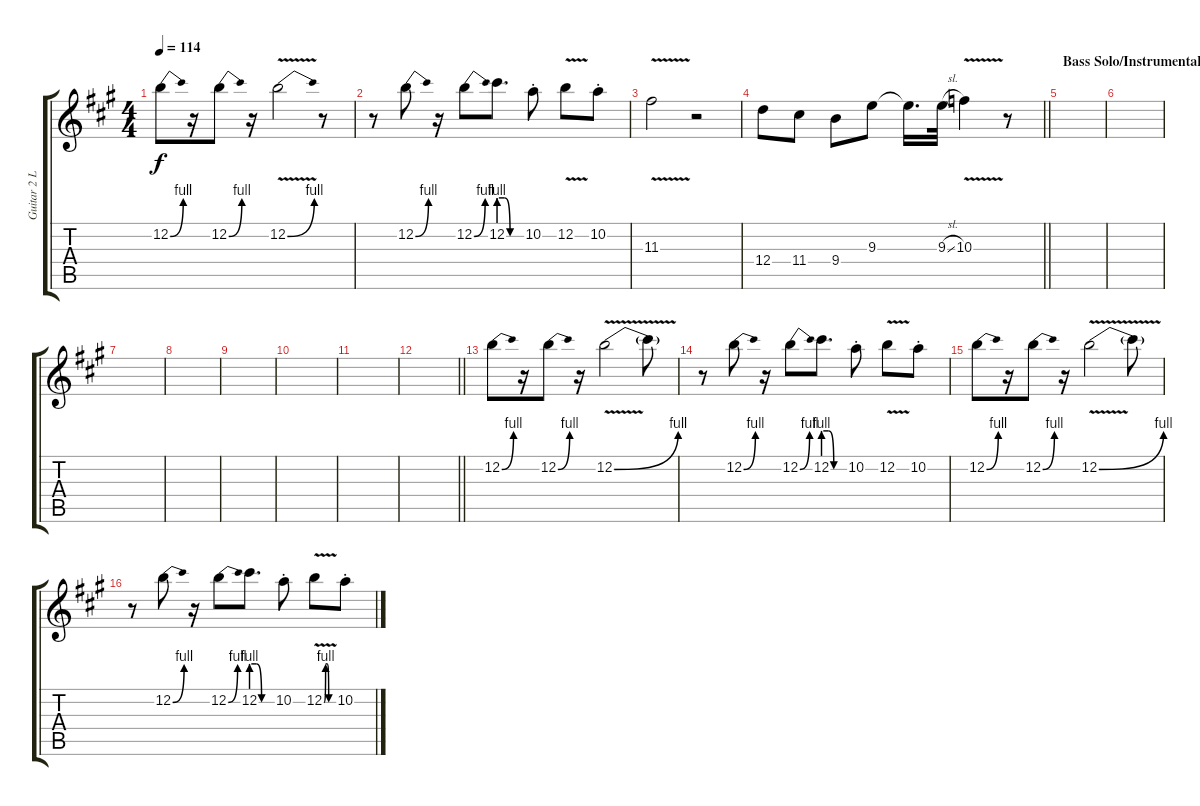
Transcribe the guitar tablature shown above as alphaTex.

\track ("Guitar 2 Left" "Guitar 2 L") {instrument distortionguitar}
\staff {score tabs}
\tuning (E4 B3 G3 D3 A2 E2) {hide}
\ts (4 4)
\tempo 114
\clef g2
\ks a
12.2{be (bend 0 0 60 4)}.8{dy f} r.16 12.2{be (bend 0 0 60 4)}.8 r.16 12.2{be (bend 0 0 60 4) v}.2 r.8 |
r.8 12.2{be (bend 0 0 60 4)}.8 r.16 12.2{be (bend 0 0 60 4)}.8 12.2{be (custom 0 4 15 4 30 0 60 0)}.8{d} 10.2{st}.8 12.2{v}.8 10.2{st}.8 |
11.3{v}.2 r.2 |
\barLineRight lightlight
12.4.8 11.4.8 9.4.8 9.3.8 9.3{t}.16{d} 9.3{sl}.32 10.3{v}.4 r.8 |
\section ("" "Bass Solo/Instrumental")
|
|
|
|
|
|
|
\barLineRight lightlight
|
12.2{be (bend 0 0 60 4)}.8 r.16 12.2{be (bend 0 0 60 4)}.8 r.16 12.2{be (bend 0 0 60 4) v}.2 12.2{t}.8 |
r.8 12.2{be (bend 0 0 60 4)}.8 r.16 12.2{be (bend 0 0 60 4)}.8 12.2{be (custom 0 4 15 4 30 0 60 0)}.8{d} 10.2{st}.8 12.2{v}.8 10.2{st}.8 |
12.2{be (bend 0 0 60 4)}.8 r.16 12.2{be (bend 0 0 60 4)}.8 r.16 12.2{be (bend 0 0 60 4) v}.2 12.2{t}.8 |
r.8 12.2{be (bend 0 0 60 4)}.8 r.16 12.2{be (bend 0 0 60 4)}.8 12.2{be (custom 0 4 15 4 30 0 60 0)}.8{d} 10.2{st}.8 12.2{be (custom 0 0 10 4 20 4 30 0 60 0) v}.8 10.2{st}.8
